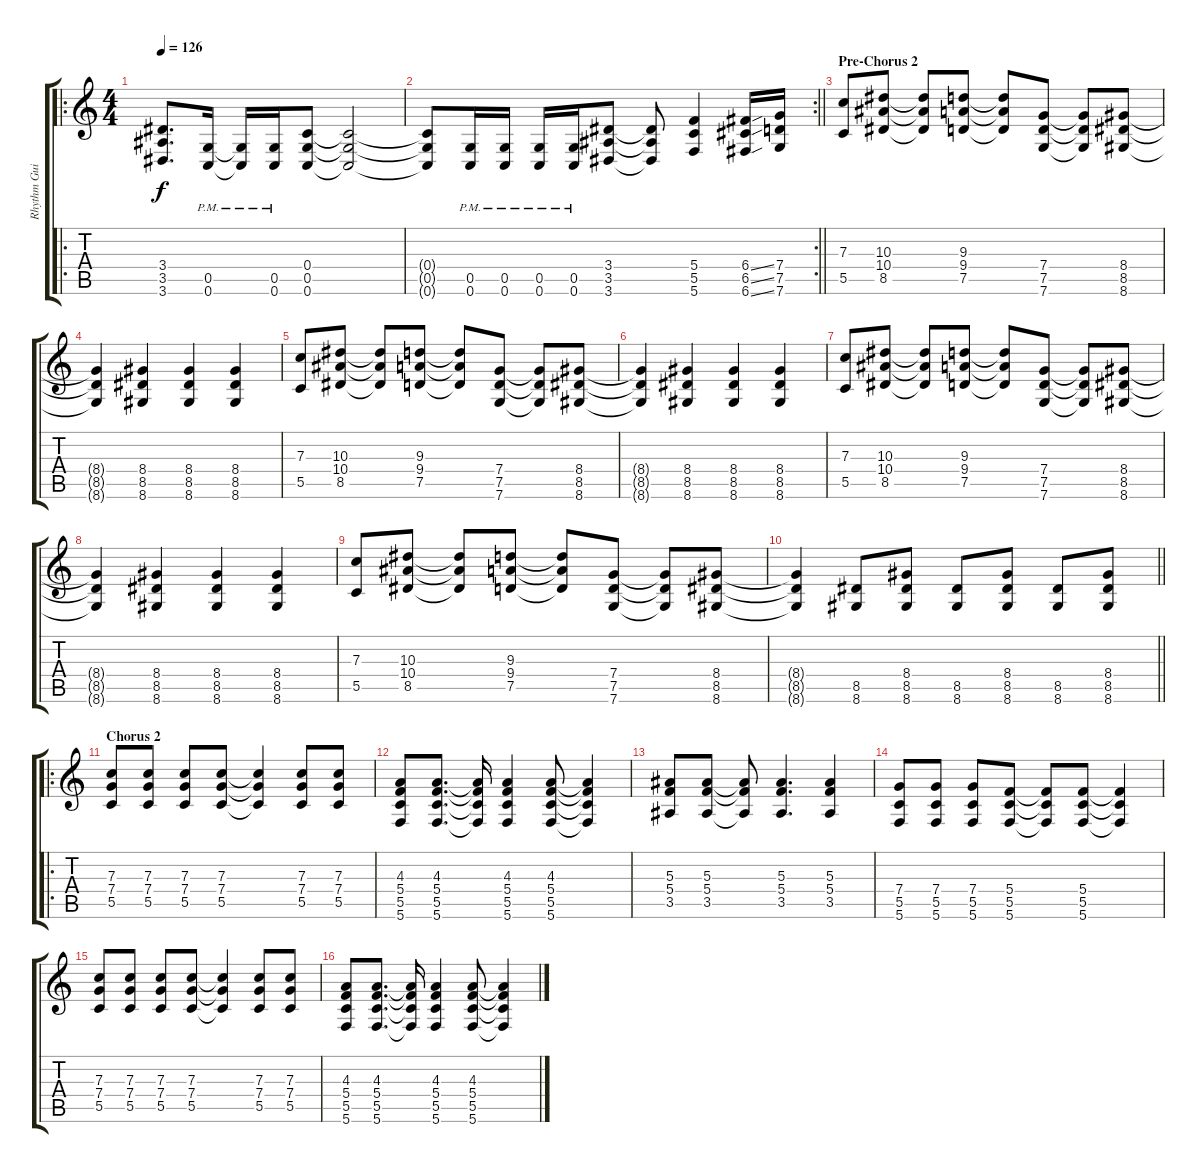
\track ("Rhythm Guitar (elec. w/dist.) " "Rhythm Gui") {instrument distortionguitar}
\staff {score tabs}
\tuning (D4 A3 F3 C3 G2 C2) {hide}
\ro
\ts (4 4)
\tempo 126
\clef g2
\ks c
(3.4 3.5 3.6).8{d dy f} (0.5{pm} 0.6{pm}).16 (0.5{pm t} 0.6{pm t}).16 (0.5{pm} 0.6{pm}).16 (0.4 0.5 0.6).8 (0.4{t} 0.5{t} 0.6{t}).2 |
\rc 2
\barLineRight lightlight
(0.4{t} 0.5{t} 0.6{t}).8 (0.5{pm} 0.6{pm}).16 (0.5{pm} 0.6{pm}).16 (0.5{pm} 0.6{pm}).16 (0.5{pm} 0.6{pm}).16 (3.4 3.5 3.6).8 (3.4{t} 3.5{t} 3.6{t}).8 (5.4 5.5 5.6).4 (6.4{ss} 6.5{ss} 6.6{ss}).16 (7.4 7.5 7.6).16 |
\section ("" "Pre-Chorus 2")
(7.3 5.5).8 (10.3 10.4 8.5).8 (10.3{t} 10.4{t} 8.5{t}).8 (9.3 9.4 7.5).8 (9.3{t} 9.4{t} 7.5{t}).8 (7.4 7.5 7.6).8 (7.4{t} 7.5{t} 7.6{t}).8 (8.4 8.5 8.6).8 |
(8.4{t} 8.5{t} 8.6{t}).4 (8.4 8.5 8.6).4 (8.4 8.5 8.6).4 (8.4 8.5 8.6).4 |
(7.3 5.5).8 (10.3 10.4 8.5).8 (10.3{t} 10.4{t} 8.5{t}).8 (9.3 9.4 7.5).8 (9.3{t} 9.4{t} 7.5{t}).8 (7.4 7.5 7.6).8 (7.4{t} 7.5{t} 7.6{t}).8 (8.4 8.5 8.6).8 |
(8.4{t} 8.5{t} 8.6{t}).4 (8.4 8.5 8.6).4 (8.4 8.5 8.6).4 (8.4 8.5 8.6).4 |
(7.3 5.5).8 (10.3 10.4 8.5).8 (10.3{t} 10.4{t} 8.5{t}).8 (9.3 9.4 7.5).8 (9.3{t} 9.4{t} 7.5{t}).8 (7.4 7.5 7.6).8 (7.4{t} 7.5{t} 7.6{t}).8 (8.4 8.5 8.6).8 |
(8.4{t} 8.5{t} 8.6{t}).4 (8.4 8.5 8.6).4 (8.4 8.5 8.6).4 (8.4 8.5 8.6).4 |
(7.3 5.5).8 (10.3 10.4 8.5).8 (10.3{t} 10.4{t} 8.5{t}).8 (9.3 9.4 7.5).8 (9.3{t} 9.4{t} 7.5{t}).8 (7.4 7.5 7.6).8 (7.4{t} 7.5{t} 7.6{t}).8 (8.4 8.5 8.6).8 |
\barLineRight lightlight
(8.4{t} 8.5{t} 8.6{t}).4 (8.5 8.6).8 (8.4 8.5 8.6).8 (8.5 8.6).8 (8.4 8.5 8.6).8 (8.5 8.6).8 (8.4 8.5 8.6).8 |
\ro
\section ("" "Chorus 2")
(7.3 7.4 5.5).8 (7.3 7.4 5.5).8 (7.3 7.4 5.5).8 (7.3 7.4 5.5).8 (7.3{t} 7.4{t} 5.5{t}).4 (7.3 7.4 5.5).8 (7.3 7.4 5.5).8 |
(4.3 5.4 5.5 5.6).8 (4.3 5.4 5.5 5.6).8{d} (4.3{t} 5.4{t} 5.5{t} 5.6{t}).16 (4.3 5.4 5.5 5.6).4 (4.3 5.4 5.5 5.6).8 (4.3{t} 5.4{t} 5.5{t} 5.6{t}).4 |
(5.3 5.4 3.5).8 (5.3 5.4 3.5).8 (5.3{t} 5.4{t} 3.5{t}).8 (5.3 5.4 3.5).4{d} (5.3 5.4 3.5).4 |
(7.4 5.5 5.6).8 (7.4 5.5 5.6).8 (7.4 5.5 5.6).8 (5.4 5.5 5.6).8 (5.4{t} 5.5{t} 5.6{t}).8 (5.4 5.5 5.6).8 (5.4{t} 5.5{t} 5.6{t}).4 |
(7.3 7.4 5.5).8 (7.3 7.4 5.5).8 (7.3 7.4 5.5).8 (7.3 7.4 5.5).8 (7.3{t} 7.4{t} 5.5{t}).4 (7.3 7.4 5.5).8 (7.3 7.4 5.5).8 |
(4.3 5.4 5.5 5.6).8 (4.3 5.4 5.5 5.6).8{d} (4.3{t} 5.4{t} 5.5{t} 5.6{t}).16 (4.3 5.4 5.5 5.6).4 (4.3 5.4 5.5 5.6).8 (4.3{t} 5.4{t} 5.5{t} 5.6{t}).4
